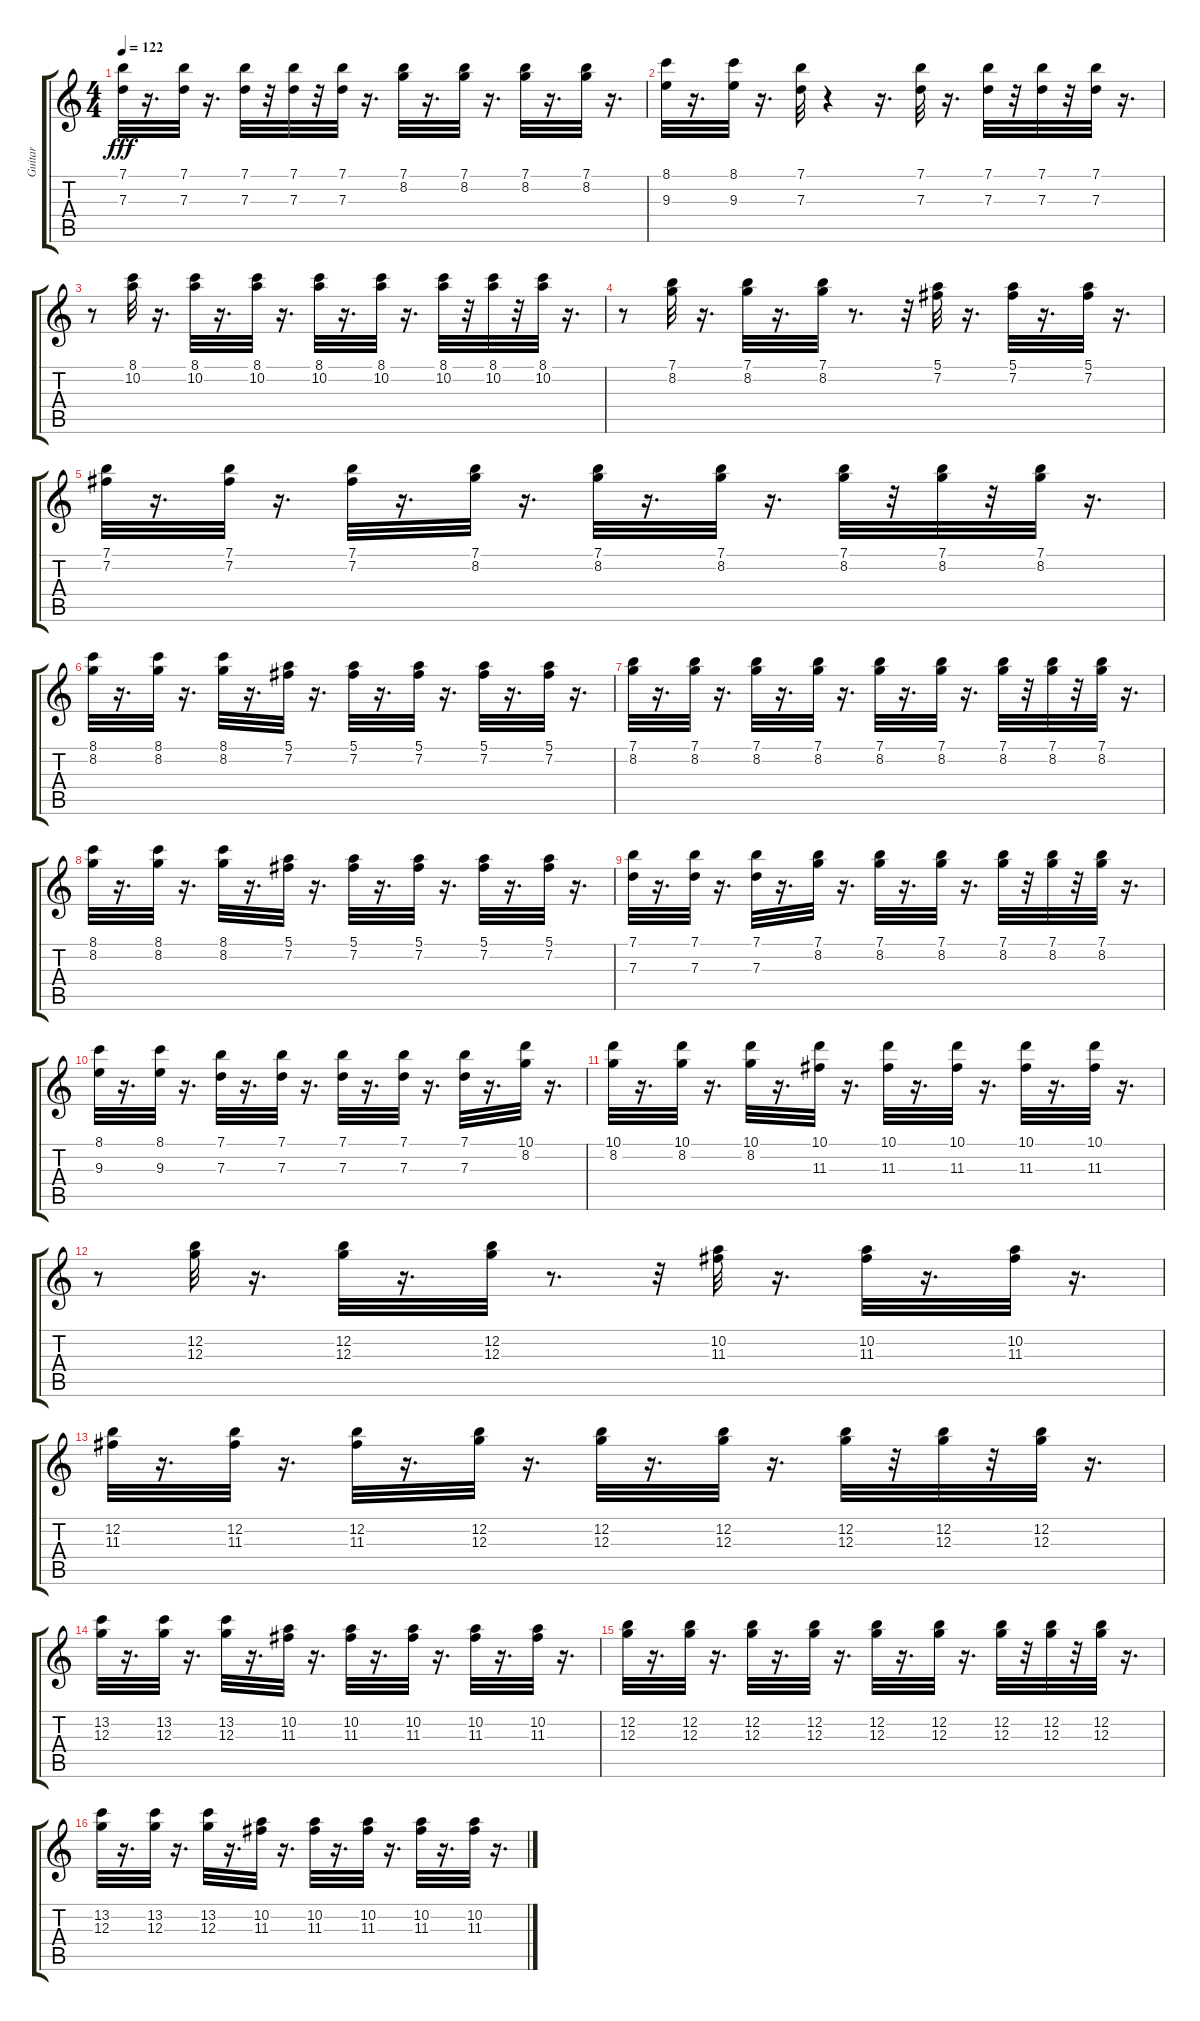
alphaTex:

\track ("Guitar" "Guitar") {instrument electricguitarmuted}
\staff {score tabs}
\tuning (E4 B3 G3 D3 A2 E2) {hide}
\ts (4 4)
\tempo 122
\clef g2
\ks c
(7.1 7.3).32{dy fff} r.16{d} (7.1 7.3).32 r.16{d} (7.1 7.3).32 r.32 (7.1 7.3).32 r.32 (7.1 7.3).32 r.16{d} (7.1 8.2).32 r.16{d} (7.1 8.2).32 r.16{d} (7.1 8.2).32 r.16{d} (7.1 8.2).32 r.16{d} |
(8.1 9.3).32 r.16{d} (8.1 9.3).32 r.16{d} (7.1 7.3).32 r.4 r.16{d} (7.1 7.3).32 r.16{d} (7.1 7.3).32 r.32 (7.1 7.3).32 r.32 (7.1 7.3).32 r.16{d} |
r.8 (8.1 10.2).32 r.16{d} (8.1 10.2).32 r.16{d} (8.1 10.2).32 r.16{d} (8.1 10.2).32 r.16{d} (8.1 10.2).32 r.16{d} (8.1 10.2).32 r.32 (8.1 10.2).32 r.32 (8.1 10.2).32 r.16{d} |
r.8 (7.1 8.2).32 r.16{d} (7.1 8.2).32 r.16{d} (7.1 8.2).32 r.8{d} r.32 (5.1 7.2).32 r.16{d} (5.1 7.2).32 r.16{d} (5.1 7.2).32 r.16{d} |
(7.1 7.2).32 r.16{d} (7.1 7.2).32 r.16{d} (7.1 7.2).32 r.16{d} (7.1 8.2).32 r.16{d} (7.1 8.2).32 r.16{d} (7.1 8.2).32 r.16{d} (7.1 8.2).32 r.32 (7.1 8.2).32 r.32 (7.1 8.2).32 r.16{d} |
(8.1 8.2).32 r.16{d} (8.1 8.2).32 r.16{d} (8.1 8.2).32 r.16{d} (5.1 7.2).32 r.16{d} (5.1 7.2).32 r.16{d} (5.1 7.2).32 r.16{d} (5.1 7.2).32 r.16{d} (5.1 7.2).32 r.16{d} |
(7.1 8.2).32 r.16{d} (7.1 8.2).32 r.16{d} (7.1 8.2).32 r.16{d} (7.1 8.2).32 r.16{d} (7.1 8.2).32 r.16{d} (7.1 8.2).32 r.16{d} (7.1 8.2).32 r.32 (7.1 8.2).32 r.32 (7.1 8.2).32 r.16{d} |
(8.1 8.2).32 r.16{d} (8.1 8.2).32 r.16{d} (8.1 8.2).32 r.16{d} (5.1 7.2).32 r.16{d} (5.1 7.2).32 r.16{d} (5.1 7.2).32 r.16{d} (5.1 7.2).32 r.16{d} (5.1 7.2).32 r.16{d} |
(7.1 7.3).32 r.16{d} (7.1 7.3).32 r.16{d} (7.1 7.3).32 r.16{d} (7.1 8.2).32 r.16{d} (7.1 8.2).32 r.16{d} (7.1 8.2).32 r.16{d} (7.1 8.2).32 r.32 (7.1 8.2).32 r.32 (7.1 8.2).32 r.16{d} |
(8.1 9.3).32 r.16{d} (8.1 9.3).32 r.16{d} (7.1 7.3).32 r.16{d} (7.1 7.3).32 r.16{d} (7.1 7.3).32 r.16{d} (7.1 7.3).32 r.16{d} (7.1 7.3).32 r.16{d} (10.1 8.2).32 r.16{d} |
(10.1 8.2).32 r.16{d} (10.1 8.2).32 r.16{d} (10.1 8.2).32 r.16{d} (10.1 11.3).32 r.16{d} (10.1 11.3).32 r.16{d} (10.1 11.3).32 r.16{d} (10.1 11.3).32 r.16{d} (10.1 11.3).32 r.16{d} |
r.8 (12.2 12.3).32 r.16{d} (12.2 12.3).32 r.16{d} (12.2 12.3).32 r.8{d} r.32 (10.2 11.3).32 r.16{d} (10.2 11.3).32 r.16{d} (10.2 11.3).32 r.16{d} |
(12.2 11.3).32 r.16{d} (12.2 11.3).32 r.16{d} (12.2 11.3).32 r.16{d} (12.2 12.3).32 r.16{d} (12.2 12.3).32 r.16{d} (12.2 12.3).32 r.16{d} (12.2 12.3).32 r.32 (12.2 12.3).32 r.32 (12.2 12.3).32 r.16{d} |
(13.2 12.3).32 r.16{d} (13.2 12.3).32 r.16{d} (13.2 12.3).32 r.16{d} (10.2 11.3).32 r.16{d} (10.2 11.3).32 r.16{d} (10.2 11.3).32 r.16{d} (10.2 11.3).32 r.16{d} (10.2 11.3).32 r.16{d} |
(12.2 12.3).32 r.16{d} (12.2 12.3).32 r.16{d} (12.2 12.3).32 r.16{d} (12.2 12.3).32 r.16{d} (12.2 12.3).32 r.16{d} (12.2 12.3).32 r.16{d} (12.2 12.3).32 r.32 (12.2 12.3).32 r.32 (12.2 12.3).32 r.16{d} |
(13.2 12.3).32 r.16{d} (13.2 12.3).32 r.16{d} (13.2 12.3).32 r.16{d} (10.2 11.3).32 r.16{d} (10.2 11.3).32 r.16{d} (10.2 11.3).32 r.16{d} (10.2 11.3).32 r.16{d} (10.2 11.3).32 r.16{d}
